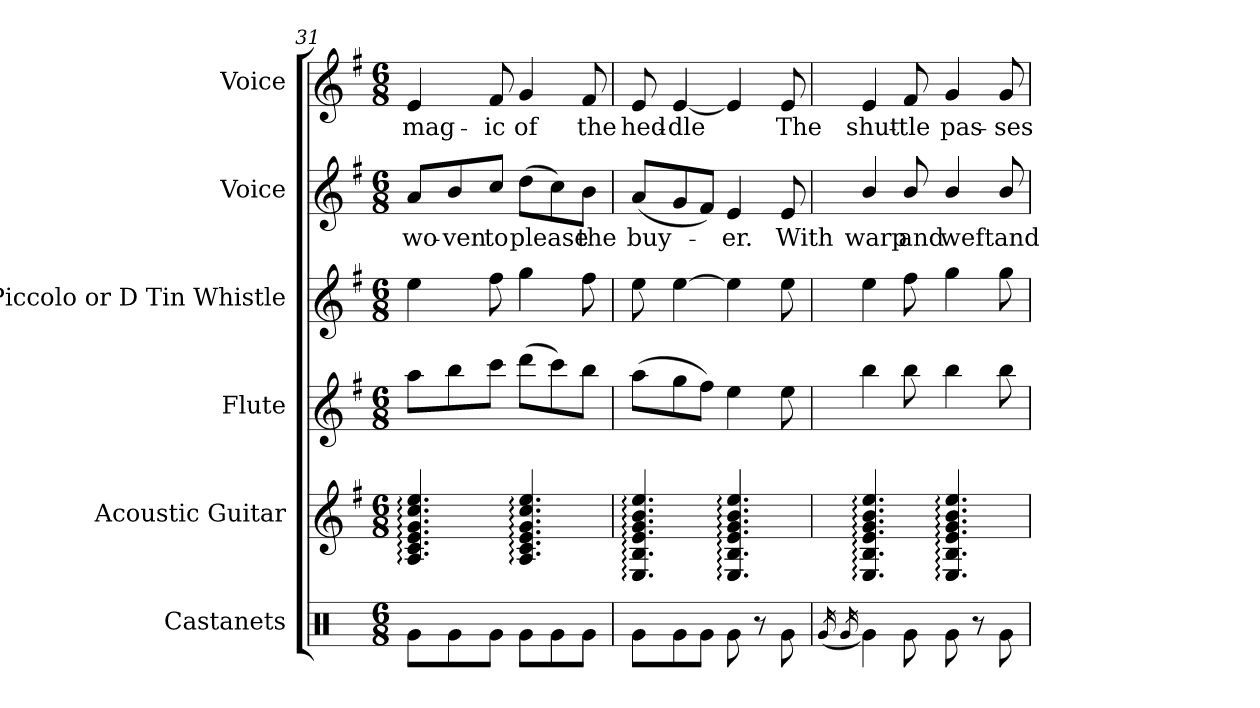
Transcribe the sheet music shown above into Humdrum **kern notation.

**kern	**kern	**kern	**kern	**kern	**text	**kern	**text
*part6	*part5	*part4	*part3	*part2	*part2	*part1	*part1
*staff6	*staff5	*staff4	*staff3	*staff2	*staff2	*staff1	*staff1
*I"Castanets	*I"Acoustic Guitar	*I"Flute	*I"Piccolo or   D Tin Whistle	*I"Voice	*	*I"Voice	*
*I'Cast.	*I'A. Gtr.	*I'Fl.	*I'Picc.	*I'Voice	*	*I'Voice	*
*clefX	*clefG2	*clefG2	*clefG2	*clefG2	*	*clefG2	*
*	*ITrd7c12	*	*ITrd-7c-12	*	*	*	*
*k[]	*k[f#]	*k[f#]	*k[f#]	*k[f#]	*	*k[f#]	*
*C:	*G:	*G:	*G:	*G:	*	*G:	*
*M6/8	*M6/8	*M6/8	*M6/8	*M6/8	*	*M6/8	*
=31	=31	=31	=31	=31	=31	=31	=31
!	!	!	!	!	!LO:LY:b:color=#000000	!	!
!	!	!	!	!	!	!	!LO:LY:b:color=#000000
8Rgi\L	4.AAi/: 4.Ci: 4.Ei: 4.Gi: 4.ci: 4.ei:	8aai\L	4eeei\	8ai/L	wo-	4ei/	mag-
!	!	!	!	!	!LO:LY:b:color=#000000	!	!
8Rgi\	.	8bbi\	.	8bi/	-ven	.	.
!	!	!	!	!	!LO:LY:b:color=#000000	!	!
!	!	!	!	!	!	!	!LO:LY:b:color=#000000
8Rgi\J	.	8ccci\J	8fff#i\	8cci/J	to	8f#i/	-ic
!	!	!	!	!	!LO:LY:b:color=#000000	!	!
!	!	!	!	!	!	!	!LO:LY:b:color=#000000
8Rgi\L	4.AAi/: 4.Ci: 4.Ei: 4.Gi: 4.ci: 4.ei:	(8dddi\L	4gggi\	(8ddi\L	please	4gi/	of
8Rgi\	.	8ccci\)	.	8cci\)	.	.	.
!	!	!	!	!	!LO:LY:b:color=#000000	!	!
!	!	!	!	!	!	!	!LO:LY:b:color=#000000
8Rgi\J	.	8bbi\J	8fff#i\	8bi\J	the	8f#i/	the
!!LO:LB:g=z
=32	=32	=32	=32	=32	=32	=32	=32
!	!	!	!	!	!LO:LY:b:color=#000000	!	!
!	!	!	!	!	!	!	!LO:LY:b:color=#000000
(8Rgi\L	4.EEi/: 4.BBi: 4.Ei: 4.Gi: 4.Bi: 4.ei:	(8aai\L	8eeei\	(8ai/L	buy-	8ei/	hed-
!	!	!	!	!	!	!	!LO:LY:b:color=#000000
8Rgi\	.	8ggi\	[4eeei\	8gi/	.	[4ei/	-dle
8Rgi\J	.	8ff#i\J)	.	8f#i/J)	.	.	.
!	!	!	!	!	!LO:LY:b:color=#000000	!	!
8Rgi\	4.EEi/: 4.BBi: 4.Ei: 4.Gi: 4.Bi: 4.ei:	4eei\	4eeei\]	4ei/	-er.	4ei/]	.
8r	.	.	.	.	.	.	.
!	!	!	!	!	!LO:LY:b:color=#000000	!	!
!	!	!	!	!	!	!	!LO:LY:b:color=#000000
8Rgi\	.	8eei\	8eeei\	8ei/	With	8ei/	The
=33	=33	=33	=33	=33	=33	=33	=33
(16qRgi/	.	.	.	.	.	.	.
16qRgi/	.	.	.	.	.	.	.
!	!	!	!	!	!LO:LY:b:color=#000000	!	!
!	!	!	!	!	!	!	!LO:LY:b:color=#000000
4Rgi\)	4.EEi/: 4.BBi: 4.Ei: 4.Gi: 4.Bi: 4.ei:	4bbi\	4eeei\	4bi/	warp	4ei/	shut-
!	!	!	!	!	!LO:LY:b:color=#000000	!	!
!	!	!	!	!	!	!	!LO:LY:b:color=#000000
8Rgi\	.	8bbi\	8fff#i\	8bi/	and	8f#i/	-tle
!	!	!	!	!	!LO:LY:b:color=#000000	!	!
!	!	!	!	!	!	!	!LO:LY:b:color=#000000
8Rgi\	4.EEi/: 4.BBi: 4.Ei: 4.Gi: 4.Bi: 4.ei:	4bbi\	4gggi\	4bi/	weft	4gi/	pas-
8r	.	.	.	.	.	.	.
!	!	!	!	!	!LO:LY:b:color=#000000	!	!
!	!	!	!	!	!	!	!LO:LY:b:color=#000000
8Rgi\	.	8bbi\	8gggi\	8bi/	and	8gi/	-ses
=	=	=	=	=	=	=	=
*-	*-	*-	*-	*-	*-	*-	*-
